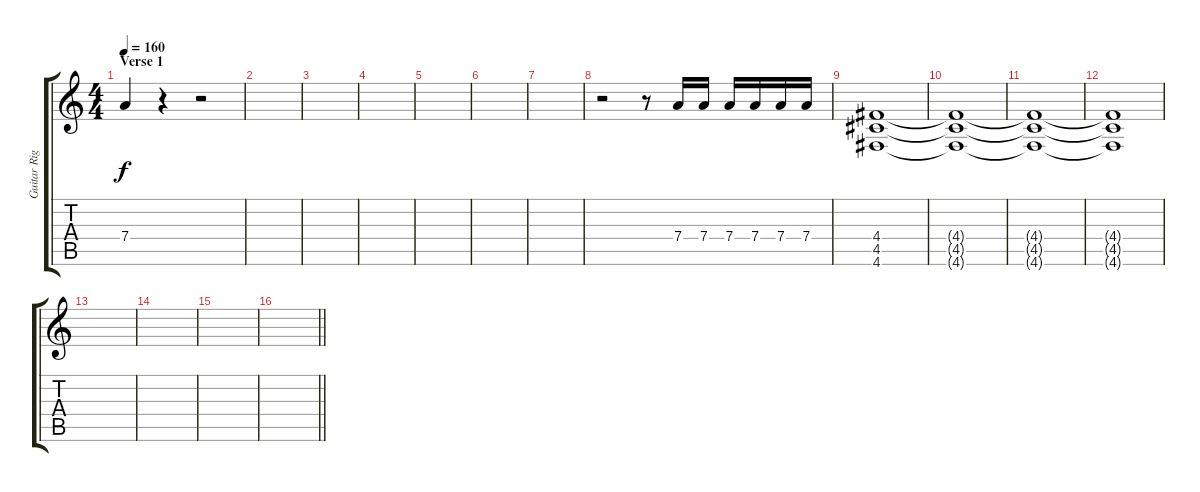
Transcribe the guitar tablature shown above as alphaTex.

\track ("Guitar Right" "Guitar Rig") {instrument overdrivenguitar}
\staff {score tabs}
\tuning (E4 B3 G3 D3 A2 D2) {hide}
\ts (4 4)
\section ("" "Verse 1")
\tempo 160
\clef g2
\ks c
7.4.4{dy f} r.4 r.2 |
|
|
|
|
|
|
r.2 r.8 7.4.16 7.4.16 7.4.16 7.4.16 7.4.16 7.4.16 |
(4.4 4.5 4.6).1{volume 0} |
(4.4{t} 4.5{t} 4.6{t}).1 |
(4.4{t} 4.5{t} 4.6{t}).1 |
(4.4{t} 4.5{t} 4.6{t}).1 |
|
|
|
\barLineRight lightlight
